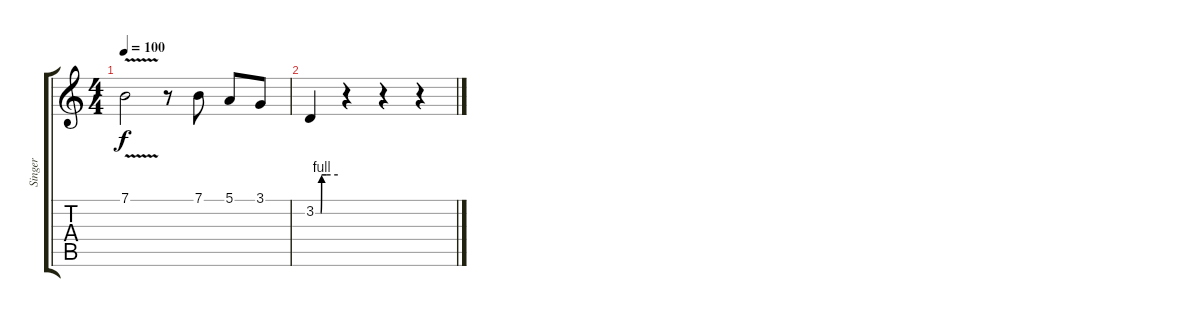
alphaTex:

\track ("Singer" "Singer") {instrument lead2sawtooth}
\staff {score tabs}
\tuning (E4 B3 G3 D3 A2 E2) {hide}
\ts (4 4)
\tempo 100
\clef g2
\ks c
7.1{v}.2{dy f} r.8 7.1.8 5.1.8 3.1.8 |
3.2{be (custom 0 0 14 0 16 4 30 4 60 4)}.4 r.4 r.4 r.4
